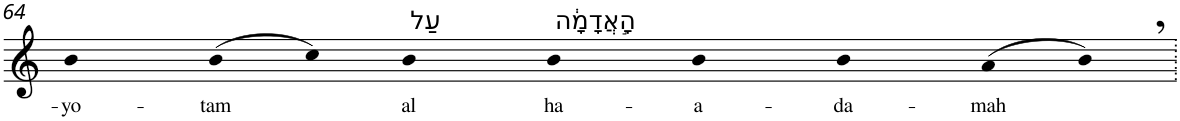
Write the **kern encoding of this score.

**kern	**text
*part1	*part1
*staff1	*staff1
*I"Piano	*
*I'Pno	*
!!LO:PB:g=z
*clefG2	*
*k[]	*
=64	=64
!	!LO:LY:b
4b	-yo-
!	!LO:LY:b
(>8b	-tam
8cc)	.
!LO:TX:a:t=עַל	!
!	!LO:LY:b
4b	al
!LO:TX:a:t=הָ֣אֲדָמָ֔ה	!
!	!LO:LY:b
4b	ha-
!	!LO:LY:b
4b	-a-
!	!LO:LY:b
4b	-da-
!	!LO:LY:b
(>8a	-mah
8b,)	.
=.	=.
*-	*-
